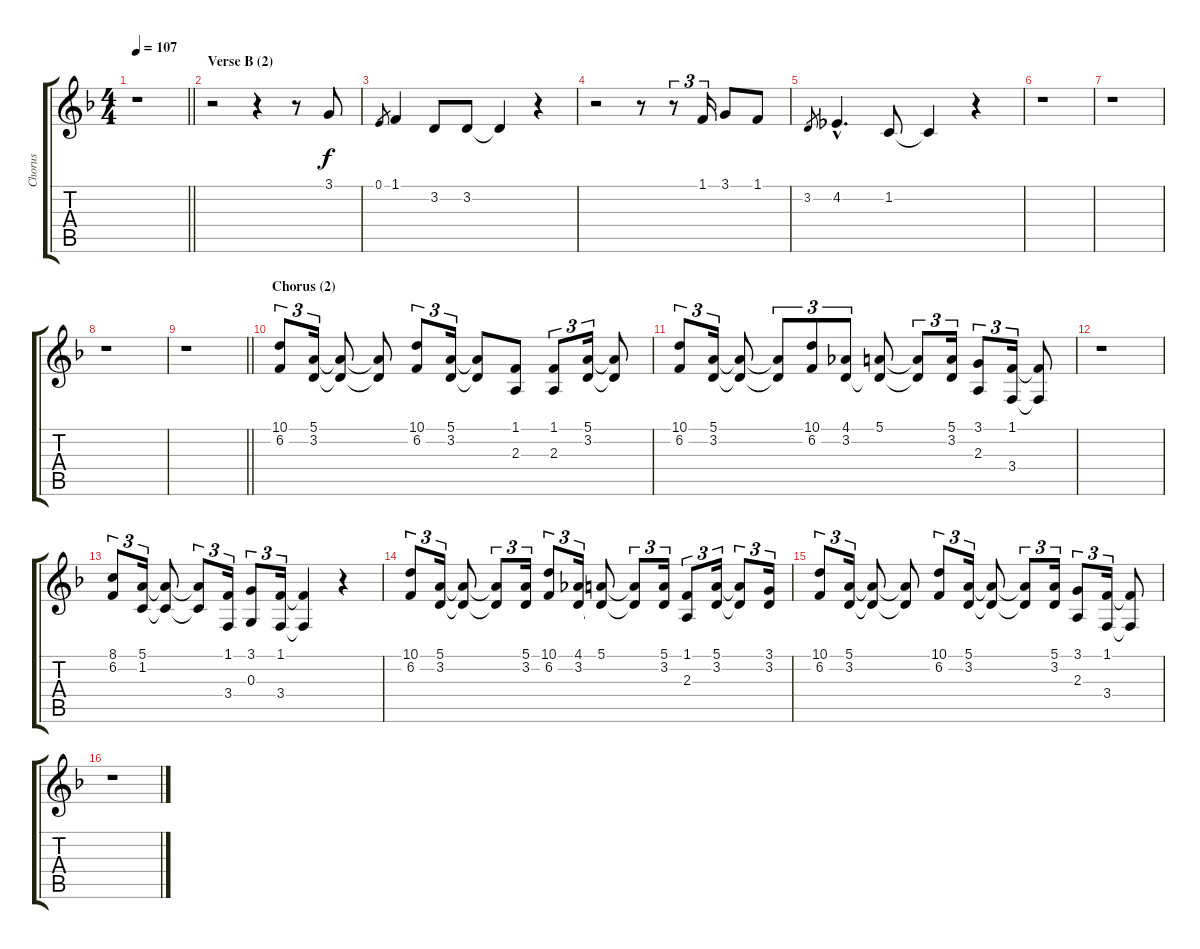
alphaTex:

\track ("Chorus" "Chorus") {instrument sopranosax}
\staff {score tabs}
\tuning (E4 B3 G3 D3 A2 E2) {hide}
\ts (4 4)
\tempo 107
\clef g2
\barLineRight lightlight
\ks dminor
r.1{dy f} |
\section ("" "Verse B (2)")
r.2 r.4 r.8 3.1.8 |
0.1.8{gr} 1.1.4 3.2.8 3.2.8 3.2{t}.4 r.4 |
r.2 r.8 r.8{tu (3 2)} 1.1.16{tu (3 2)} 3.1.8 1.1.8 |
3.2.8{gr} 4.2{hac}.4{d} 1.2.8 1.2{t}.4 r.4 |
r.1 |
r.1 |
r.1 |
\barLineRight lightlight
r.1 |
\section ("" "Chorus (2)")
(10.1 6.2).8{tu (3 2)} (5.1 3.2).16{tu (3 2)} (5.1{t} 3.2{t}).8 (5.1{t} 3.2{t}).8 (10.1 6.2).8{tu (3 2)} (5.1 3.2).16{tu (3 2)} (5.1{t} 3.2{t}).8 (1.1 2.3).8 (1.1 2.3).8{tu (3 2)} (5.1 3.2).16{tu (3 2)} (5.1{t} 3.2{t}).8 |
(10.1 6.2).8{tu (3 2)} (5.1 3.2).16{tu (3 2)} (5.1{t} 3.2{t}).8 (5.1{t} 3.2{t}).8{tu (3 2)} (10.1 6.2).8{tu (3 2)} (4.1 3.2).8{tu (3 2)} (5.1 3.2{t}).8 (5.1{t} 3.2{t}).8{tu (3 2)} (5.1 3.2).16{tu (3 2)} (3.1 2.3).8{tu (3 2)} (1.1 3.4).16{tu (3 2)} (1.1{t} 3.4{t}).8 |
r.1 |
(8.1 6.2).8{tu (3 2)} (5.1 1.2).16{tu (3 2)} (5.1{t} 1.2{t}).8 (5.1{t} 1.2{t}).8{tu (3 2)} (1.1 3.4).16{tu (3 2)} (3.1 0.3).8{tu (3 2)} (1.1 3.4).16{tu (3 2)} (1.1{t} 3.4{t}).4 r.4 |
(10.1 6.2).8{tu (3 2)} (5.1 3.2).16{tu (3 2)} (5.1{t} 3.2{t}).8 (5.1{t} 3.2{t}).8{tu (3 2)} (5.1 3.2).16{tu (3 2)} (10.1 6.2).8{tu (3 2)} (4.1 3.2).16{tu (3 2)} (5.1 3.2{t}).8 (5.1{t} 3.2{t}).8{tu (3 2)} (5.1 3.2).16{tu (3 2)} (1.1 2.3).8{tu (3 2)} (5.1 3.2).16{tu (3 2)} (5.1{t} 3.2{t}).8{tu (3 2)} (3.1 3.2).16{tu (3 2)} |
(10.1 6.2).8{tu (3 2)} (5.1 3.2).16{tu (3 2)} (5.1{t} 3.2{t}).8 (5.1{t} 3.2{t}).8 (10.1 6.2).8{tu (3 2)} (5.1 3.2).16{tu (3 2)} (5.1{t} 3.2{t}).8 (5.1{t} 3.2{t}).8{tu (3 2)} (5.1 3.2).16{tu (3 2)} (3.1 2.3).8{tu (3 2)} (1.1 3.4).16{tu (3 2)} (1.1{t} 3.4{t}).8 |
r.1
